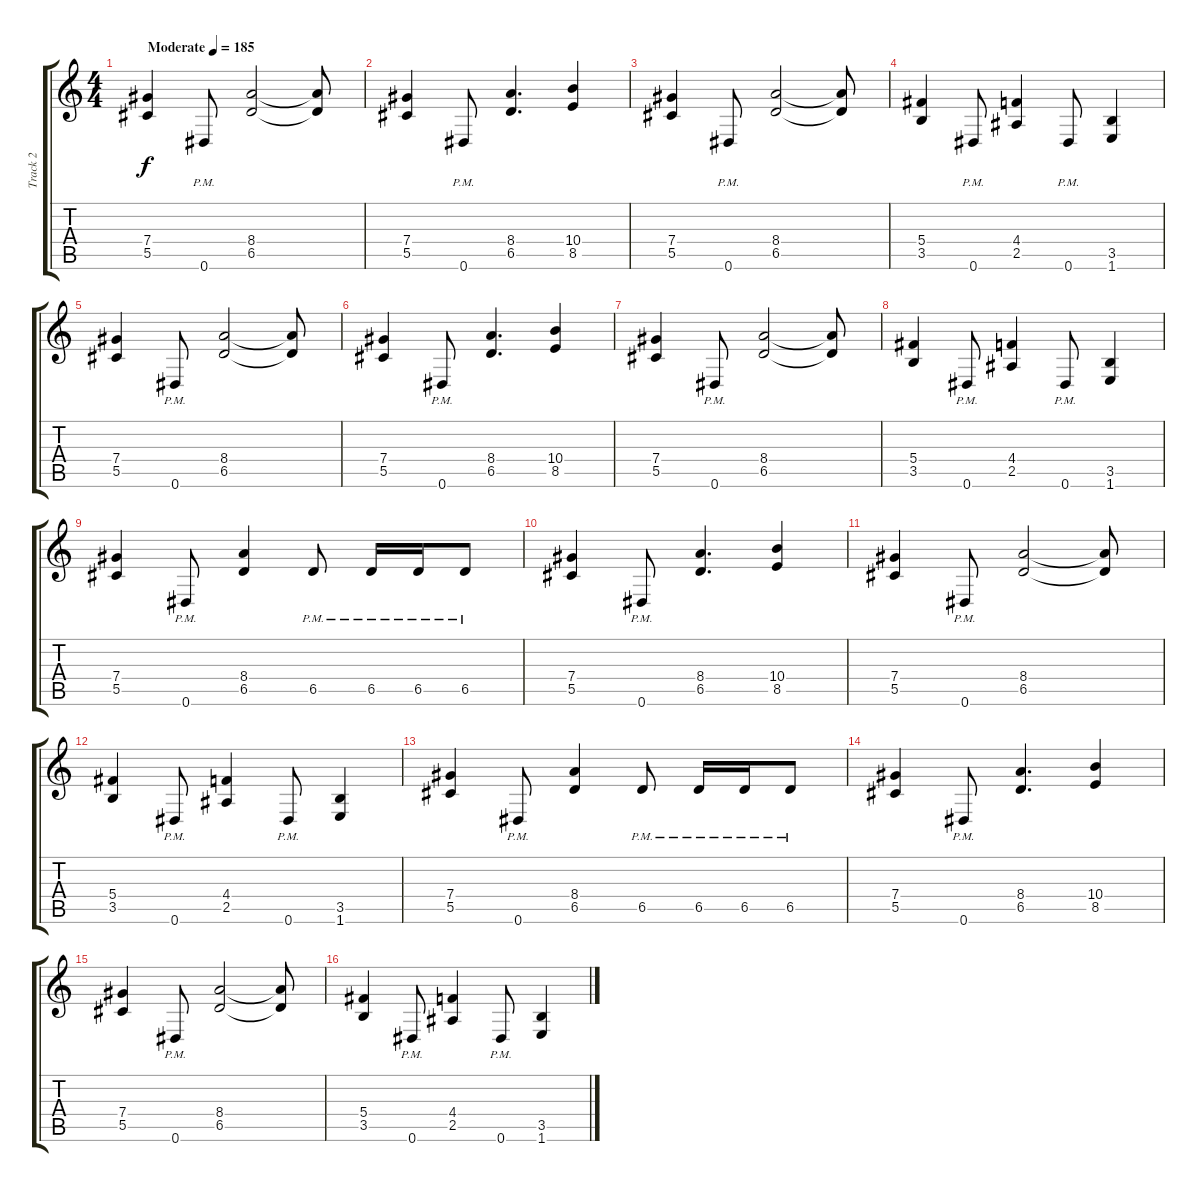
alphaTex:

\track ("Track 2" "Track 2") {instrument distortionguitar}
\staff {score tabs}
\tuning (Eb4 Bb3 Gb3 Db3 Ab2 Eb2) {hide}
\ts (4 4)
\tempo (185 "Moderate")
\clef g2
\ks c
(7.4 5.5).4{dy f instrument distortionguitar} 0.6{pm}.8 (8.4 6.5).2 (8.4{t} 6.5{t}).8 |
(7.4 5.5).4 0.6{pm}.8 (8.4 6.5).4{d} (10.4 8.5).4 |
(7.4 5.5).4 0.6{pm}.8 (8.4 6.5).2 (8.4{t} 6.5{t}).8 |
(5.4 3.5).4 0.6{pm}.8 (4.4 2.5).4 0.6{pm}.8 (3.5 1.6).4 |
(7.4 5.5).4 0.6{pm}.8 (8.4 6.5).2 (8.4{t} 6.5{t}).8 |
(7.4 5.5).4 0.6{pm}.8 (8.4 6.5).4{d} (10.4 8.5).4 |
(7.4 5.5).4 0.6{pm}.8 (8.4 6.5).2 (8.4{t} 6.5{t}).8 |
(5.4 3.5).4 0.6{pm}.8 (4.4 2.5).4 0.6{pm}.8 (3.5 1.6).4 |
(7.4 5.5).4 0.6{pm}.8 (8.4 6.5).4 6.5{pm}.8 6.5{pm}.16 6.5{pm}.16 6.5{pm}.8 |
(7.4 5.5).4 0.6{pm}.8 (8.4 6.5).4{d} (10.4 8.5).4 |
(7.4 5.5).4 0.6{pm}.8 (8.4 6.5).2 (8.4{t} 6.5{t}).8 |
(5.4 3.5).4 0.6{pm}.8 (4.4 2.5).4 0.6{pm}.8 (3.5 1.6).4 |
(7.4 5.5).4 0.6{pm}.8 (8.4 6.5).4 6.5{pm}.8 6.5{pm}.16 6.5{pm}.16 6.5{pm}.8 |
(7.4 5.5).4 0.6{pm}.8 (8.4 6.5).4{d} (10.4 8.5).4 |
(7.4 5.5).4 0.6{pm}.8 (8.4 6.5).2 (8.4{t} 6.5{t}).8 |
(5.4 3.5).4 0.6{pm}.8 (4.4 2.5).4 0.6{pm}.8 (3.5 1.6).4
